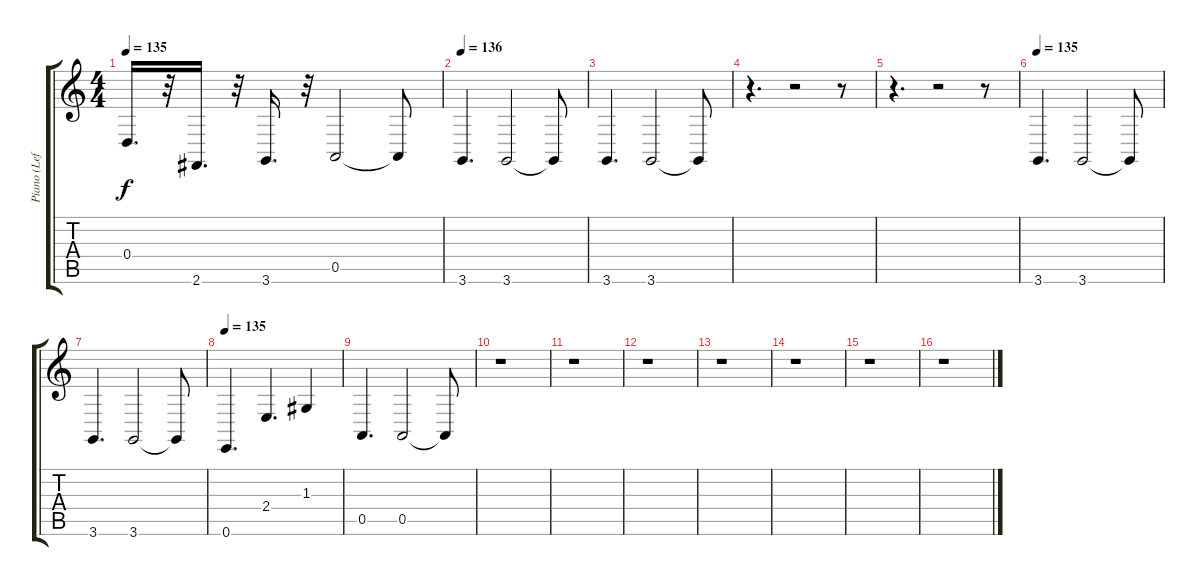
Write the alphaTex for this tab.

\track ("Piano (Left Hand)" "Piano (Lef") {instrument acousticgrandpiano}
\staff {score tabs}
\tuning (E4 B3 G3 D3 A2 E2) {hide}
\ts (4 4)
\tempo 135
\clef g2
\ks c
0.4.16{d dy f} r.32 2.6.16{d} r.32 3.6.16{d} r.32 0.5.2 0.5{t}.8 |
\tempo 136
3.6.4{d} 3.6.2 3.6{t}.8 |
3.6.4{d} 3.6.2 3.6{t}.8 |
r.4{d} r.2 r.8 |
r.4{d} r.2 r.8 |
\tempo 135
3.6.4{d} 3.6.2 3.6{t}.8 |
3.6.4{d} 3.6.2 3.6{t}.8 |
\tempo 135
0.6.4{d} 2.4.4{d} 1.3.4 |
0.5.4{d} 0.5.2 0.5{t}.8 |
r.1 |
r.1 |
r.1 |
r.1 |
r.1 |
r.1 |
r.1
